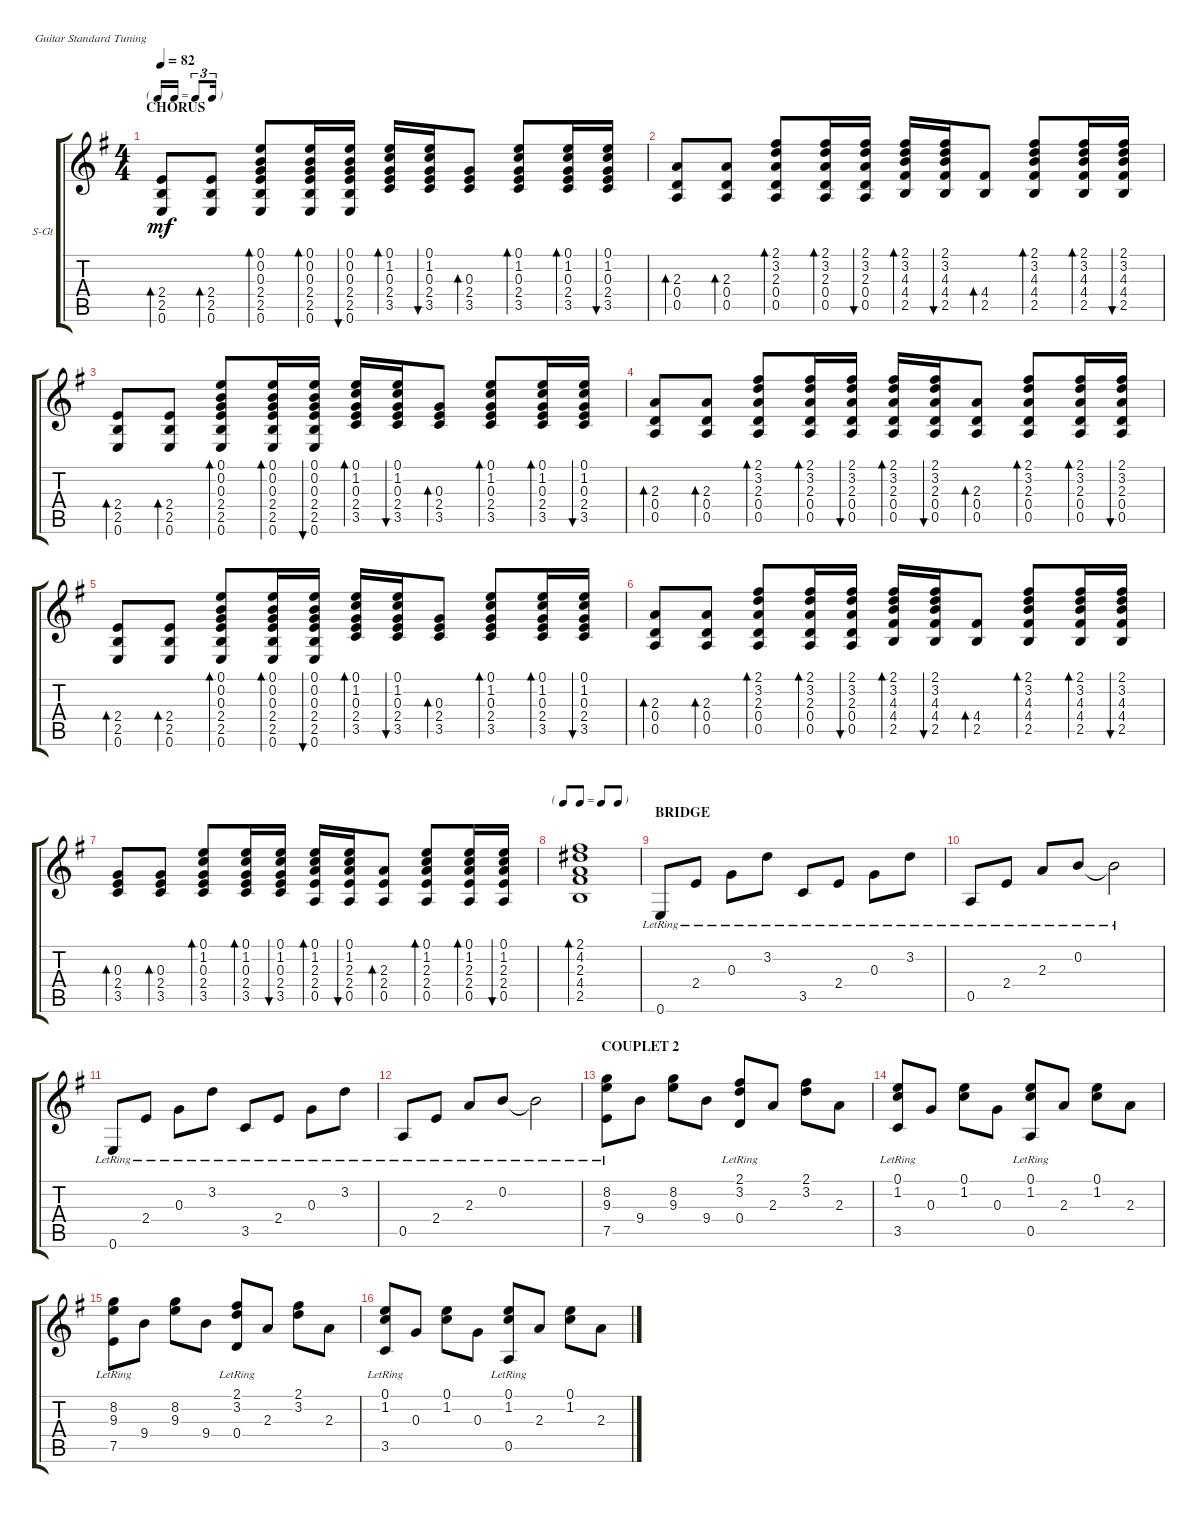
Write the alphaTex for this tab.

\defaultSystemsLayout 4
\bracketExtendMode groupsimilarinstruments
\firstSystemTrackNameOrientation horizontal
\otherSystemsTrackNameOrientation horizontal
\track ("Steel Guitar" "S-Gt") {instrument acousticguitarsteel}
\staff {score tabs}
\tuning (E4 B3 G3 D3 A2 E2)
\ts (4 4)
\tf triplet16th
\section ("" "CHORUS")
\tempo 82
\clef g2
\ks eminor
(0.6 2.5 2.4).8{bd 30 dy mf} (0.6 2.5 2.4).8{bd 30} (0.6 2.5 2.4 0.3 0.2 0.1).8{bd 30} (0.6 2.5 2.4 0.3 0.2 0.1).16{bd 30} (0.6 2.5 2.4 0.3 0.2 0.1).16{bu 30} (3.5 2.4 0.3 1.2 0.1).16{bd 30} (3.5 2.4 0.3 1.2 0.1).16{bu 30} (3.5 2.4 0.3).8{bd 30} (3.5 2.4 0.3 1.2 0.1).8{bd 30} (3.5 2.4 0.3 1.2 0.1).16{bd 30} (3.5 2.4 0.3 1.2 0.1).16{bu 30} |
(0.5 0.4 2.3).8{bd 30} (0.5 0.4 2.3).8{bd 30} (0.5 0.4 2.3 3.2 2.1).8{bd 30} (0.5 0.4 2.3 3.2 2.1).16{bd 30} (0.5 0.4 2.3 3.2 2.1).16{bu 30} (2.5 4.4 4.3 3.2 2.1).16{bd 30} (2.5 4.4 4.3 3.2 2.1).16{bu 30} (2.5 4.4).8{bd 30} (2.5 4.4 4.3 3.2 2.1).8{bd 30} (2.5 4.4 4.3 3.2 2.1).16{bd 30} (2.5 4.4 4.3 3.2 2.1).16{bu 30} |
(0.6 2.5 2.4).8{bd 30} (0.6 2.5 2.4).8{bd 30} (0.6 2.5 2.4 0.3 0.2 0.1).8{bd 30} (0.6 2.5 2.4 0.3 0.2 0.1).16{bd 30} (0.6 2.5 2.4 0.3 0.2 0.1).16{bu 30} (3.5 2.4 0.3 1.2 0.1).16{bd 30} (3.5 2.4 0.3 1.2 0.1).16{bu 30} (3.5 2.4 0.3).8{bd 30} (3.5 2.4 0.3 1.2 0.1).8{bd 30} (3.5 2.4 0.3 1.2 0.1).16{bd 30} (3.5 2.4 0.3 1.2 0.1).16{bu 30} |
(0.5 0.4 2.3).8{bd 30} (0.5 0.4 2.3).8{bd 30} (0.5 0.4 2.3 3.2 2.1).8{bd 30} (0.5 0.4 2.3 3.2 2.1).16{bd 30} (0.5 0.4 2.3 3.2 2.1).16{bu 30} (0.5 0.4 2.3 3.2 2.1).16{bd 30} (0.5 0.4 2.3 3.2 2.1).16{bu 30} (0.5 0.4 2.3).8{bd 30} (0.5 0.4 2.3 3.2 2.1).8{bd 30} (0.5 0.4 2.3 3.2 2.1).16{bd 30} (0.5 0.4 2.3 3.2 2.1).16{bu 30} |
(0.6 2.5 2.4).8{bd 30} (0.6 2.5 2.4).8{bd 30} (0.6 2.5 2.4 0.3 0.2 0.1).8{bd 30} (0.6 2.5 2.4 0.3 0.2 0.1).16{bd 30} (0.6 2.5 2.4 0.3 0.2 0.1).16{bu 30} (3.5 2.4 0.3 1.2 0.1).16{bd 30} (3.5 2.4 0.3 1.2 0.1).16{bu 30} (3.5 2.4 0.3).8{bd 30} (3.5 2.4 0.3 1.2 0.1).8{bd 30} (3.5 2.4 0.3 1.2 0.1).16{bd 30} (3.5 2.4 0.3 1.2 0.1).16{bu 30} |
(0.5 0.4 2.3).8{bd 30} (0.5 0.4 2.3).8{bd 30} (0.5 0.4 2.3 3.2 2.1).8{bd 30} (0.5 0.4 2.3 3.2 2.1).16{bd 30} (0.5 0.4 2.3 3.2 2.1).16{bu 30} (2.5 4.4 4.3 3.2 2.1).16{bd 30} (2.5 4.4 4.3 3.2 2.1).16{bu 30} (2.5 4.4).8{bd 30} (2.5 4.4 4.3 3.2 2.1).8{bd 30} (2.5 4.4 4.3 3.2 2.1).16{bd 30} (2.5 4.4 4.3 3.2 2.1).16{bu 30} |
(3.5 2.4 0.3).8{bd 30} (3.5 2.4 0.3).8{bd 30} (3.5 2.4 0.3 1.2 0.1).8{bd 30} (3.5 2.4 0.3 1.2 0.1).16{bd 30} (3.5 2.4 0.3 1.2 0.1).16{bu 30} (0.5 2.4 2.3 1.2 0.1).16{bd 30} (0.5 2.4 2.3 1.2 0.1).16{bu 30} (0.5 2.4 2.3).8{bd 30} (0.5 2.4 2.3 1.2 0.1).8{bd 30} (0.5 2.4 2.3 1.2 0.1).16{bd 30} (0.5 2.4 2.3 1.2 0.1).16{bu 30} |
\tf none
(2.5 4.4 2.3 4.2 2.1).1{bd 30} |
\section ("" "BRIDGE")
0.6{lr}.8 2.4{lr}.8 0.3{lr}.8 3.2{lr}.8 3.5{lr}.8 2.4{lr}.8 0.3{lr}.8 3.2{lr}.8 |
0.5{lr}.8 2.4{lr}.8 2.3{lr}.8 0.2{lr}.8 0.2{lr t}.2 |
0.6{lr}.8 2.4{lr}.8 0.3{lr}.8 3.2{lr}.8 3.5{lr}.8 2.4{lr}.8 0.3{lr}.8 3.2{lr}.8 |
0.5{lr}.8 2.4{lr}.8 2.3{lr}.8 0.2{lr}.8 0.2{lr t}.2 |
\section ("" "COUPLET 2")
(7.5{lr} 8.2 9.3).8 9.4.8 (8.2 9.3).8 9.4.8 (0.4{lr} 2.1 3.2).8 2.3.8 (2.1 3.2).8 2.3.8 |
(3.5{lr} 0.1 1.2).8 0.3.8 (0.1 1.2).8 0.3.8 (0.5{lr} 0.1 1.2).8 2.3.8 (0.1 1.2).8 2.3.8 |
(7.5{lr} 8.2 9.3).8 9.4.8 (8.2 9.3).8 9.4.8 (0.4{lr} 2.1 3.2).8 2.3.8 (2.1 3.2).8 2.3.8 |
(3.5{lr} 0.1 1.2).8 0.3.8 (0.1 1.2).8 0.3.8 (0.5{lr} 0.1 1.2).8 2.3.8 (0.1 1.2).8 2.3.8
